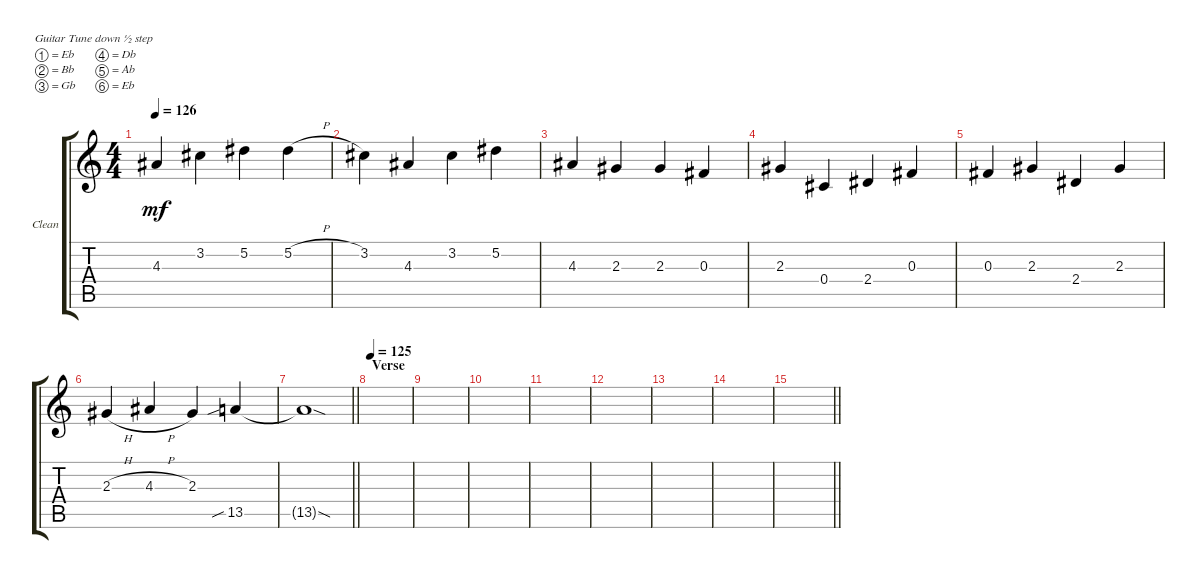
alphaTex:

\defaultSystemsLayout 4
\bracketExtendMode groupsimilarinstruments
\firstSystemTrackNameOrientation horizontal
\otherSystemsTrackNameOrientation horizontal
\chordDiagramsInScore
\track ("Clean" "Clean") {instrument electricguitarclean}
\staff {score tabs}
\tuning (Eb4 Bb3 Gb3 Db3 Ab2 Eb2)
\ts (4 4)
\tempo 126
\clef g2
\ks c
4.3.4{dy mf} 3.2.4 5.2.4 5.2{h}.4 |
3.2.4 4.3.4 3.2.4 5.2.4 |
4.3.4 2.3.4 2.3.4 0.3.4 |
2.3.4 0.4.4 2.4.4 0.3.4 |
0.3.4 2.3.4 2.4.4 2.3.4 |
2.3{h}.4 4.3{h}.4 2.3.4 13.5{sib}.4 |
\barLineRight lightlight
13.5{sod t}.1 |
\section ("" "Verse")
\tempo 125
|
|
|
|
|
|
|
\barLineRight lightlight
